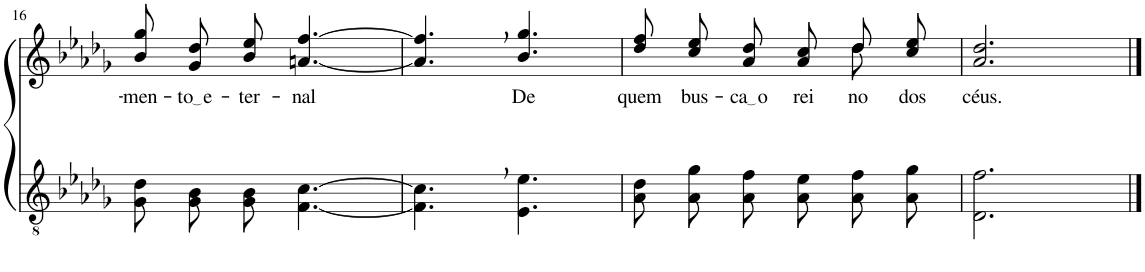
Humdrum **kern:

**kern	**kern	**text
*part2	*part1	*part1
*staff2	*staff1	*staff1
*I"Parte III e IV	*I"Parte I e II	*
!!LO:PB:g=z
*clefGv2	*clefG2	*
*Trd3c5	*Trd3c5	*
*k[b-e-a-d-g-]	*k[b-e-a-d-g-]	*
*M6/8	*M6/8	*
=16	=16	=16
!	!	!LO:LY:b
8G-/ 8d-/L	8b-\ 8gg-\L	-men-
!	!	!LO:LY:b
8G-/ 8B-/	8g-\ 8dd-\	to e
!	!	!LO:LY:b
8G-/ 8B-/J	8b-\ 8ee-\J	-ter-
!	!	!LO:LY:b
[4.F\ [4.c\	[4.an/ [4.ff/	-nal
=17	=17	=17
4.F\], 4.c\],	4.a/], 4.ff/],	.
!	!	!LO:LY:b
4.E-\ 4.e-\	4.b-/ 4.gg-/	De
=18	=18	=18
*	*^	*
!	!	!	!LO:LY:b
8A-\ 8d-\L	2ryy	8dd-\ 8ff\L	quem
!	!	!	!LO:LY:b
8A-\ 8g-\	.	8cc\ 8ee-\	bus-
!	!	!	!LO:LY:b
8A-\ 8f\J	.	8a-\ 8dd-\J	ca o
!	!	!	!LO:LY:b
8A-\ 8e-\L	.	8a-\ 8cc\L	rei-
!	!	!	!LO:LY:b
8A-\ 8f\	8dd-\	8dd-\	-no
!	!	!	!LO:LY:b
8A-\ 8g-\J	8ryy	8cc\ 8ee-\J	dos
=19	=19	=19	=19
!	!	!	!LO:LY:b
*	*v	*v	*
2.D-\ 2.f\	2.a-/ 2.dd-/	céus.
==	==	==
*-	*-	*-
